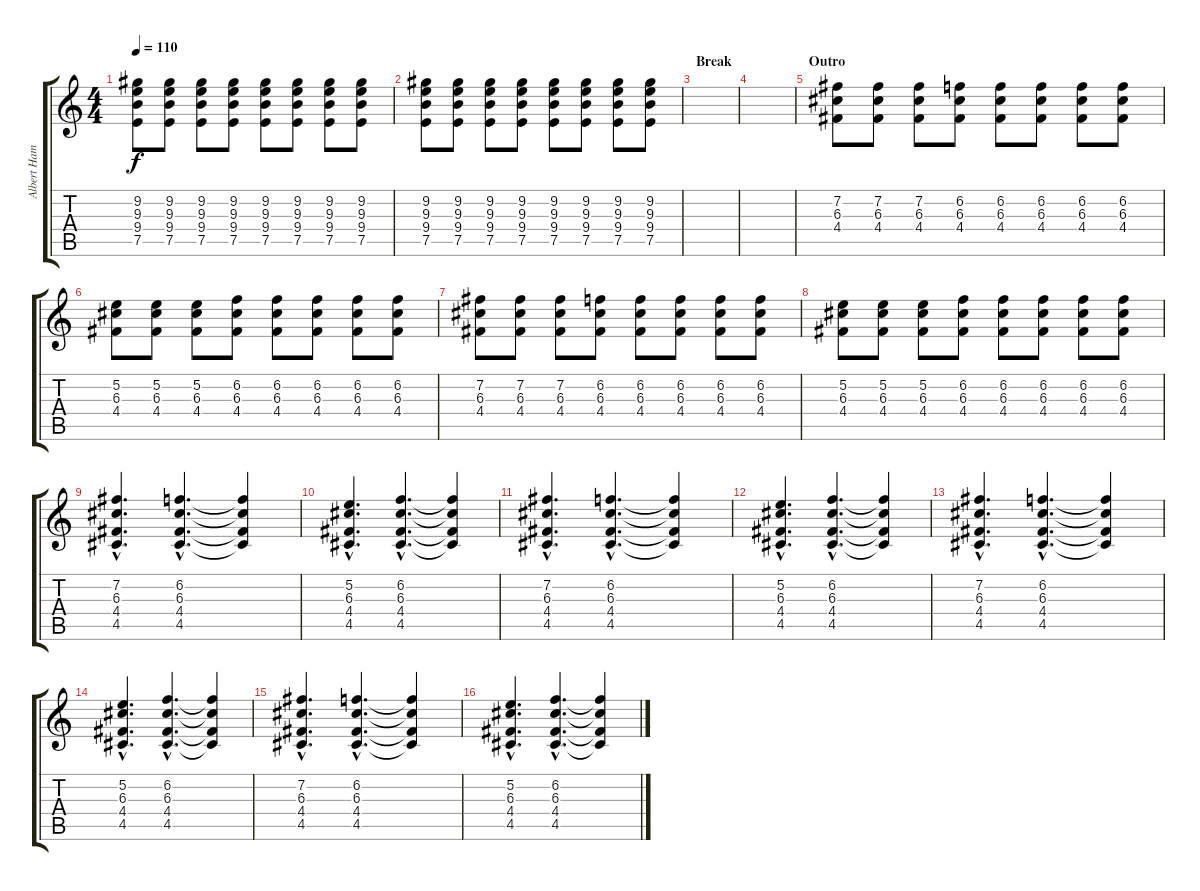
\track ("Albert Hammond Jr. Rythm Guitar" "Albert Ham") {instrument distortionguitar}
\staff {score tabs}
\tuning (E4 B3 G3 D3 A2 E2) {hide}
\ts (4 4)
\tempo 110
\clef g2
\ks c
(9.2 9.3 9.4 7.5).8{dy f} (9.2 9.3 9.4 7.5).8 (9.2 9.3 9.4 7.5).8 (9.2 9.3 9.4 7.5).8 (9.2 9.3 9.4 7.5).8 (9.2 9.3 9.4 7.5).8 (9.2 9.3 9.4 7.5).8 (9.2 9.3 9.4 7.5).8 |
(9.2 9.3 9.4 7.5).8 (9.2 9.3 9.4 7.5).8 (9.2 9.3 9.4 7.5).8 (9.2 9.3 9.4 7.5).8 (9.2 9.3 9.4 7.5).8 (9.2 9.3 9.4 7.5).8 (9.2 9.3 9.4 7.5).8 (9.2 9.3 9.4 7.5).8 |
\section ("" "Break")
|
|
\section ("" "Outro")
(7.2 6.3 4.4).8 (7.2 6.3 4.4).8 (7.2 6.3 4.4).8 (6.2 6.3 4.4).8 (6.2 6.3 4.4).8 (6.2 6.3 4.4).8 (6.2 6.3 4.4).8 (6.2 6.3 4.4).8 |
(5.2 6.3 4.4).8 (5.2 6.3 4.4).8 (5.2 6.3 4.4).8 (6.2 6.3 4.4).8 (6.2 6.3 4.4).8 (6.2 6.3 4.4).8 (6.2 6.3 4.4).8 (6.2 6.3 4.4).8 |
(7.2 6.3 4.4).8 (7.2 6.3 4.4).8 (7.2 6.3 4.4).8 (6.2 6.3 4.4).8 (6.2 6.3 4.4).8 (6.2 6.3 4.4).8 (6.2 6.3 4.4).8 (6.2 6.3 4.4).8 |
(5.2 6.3 4.4).8 (5.2 6.3 4.4).8 (5.2 6.3 4.4).8 (6.2 6.3 4.4).8 (6.2 6.3 4.4).8 (6.2 6.3 4.4).8 (6.2 6.3 4.4).8 (6.2 6.3 4.4).8 |
(7.2{hac} 6.3{hac} 4.4{hac} 4.5{hac}).4{d} (6.2{hac} 6.3{hac} 4.4{hac} 4.5{hac}).4{d} (6.2{t} 6.3{t} 4.4{t} 4.5{t}).4 |
(5.2{hac} 6.3{hac} 4.4{hac} 4.5{hac}).4{d} (6.2{hac} 6.3{hac} 4.4{hac} 4.5{hac}).4{d} (6.2{t} 6.3{t} 4.4{t} 4.5{t}).4 |
(7.2{hac} 6.3{hac} 4.4{hac} 4.5{hac}).4{d} (6.2{hac} 6.3{hac} 4.4{hac} 4.5{hac}).4{d} (6.2{t} 6.3{t} 4.4{t} 4.5{t}).4 |
(5.2{hac} 6.3{hac} 4.4{hac} 4.5{hac}).4{d} (6.2{hac} 6.3{hac} 4.4{hac} 4.5{hac}).4{d} (6.2{t} 6.3{t} 4.4{t} 4.5{t}).4 |
(7.2{hac} 6.3{hac} 4.4{hac} 4.5{hac}).4{d} (6.2{hac} 6.3{hac} 4.4{hac} 4.5{hac}).4{d} (6.2{t} 6.3{t} 4.4{t} 4.5{t}).4 |
(5.2{hac} 6.3{hac} 4.4{hac} 4.5{hac}).4{d} (6.2{hac} 6.3{hac} 4.4{hac} 4.5{hac}).4{d} (6.2{t} 6.3{t} 4.4{t} 4.5{t}).4 |
(7.2{hac} 6.3{hac} 4.4{hac} 4.5{hac}).4{d} (6.2{hac} 6.3{hac} 4.4{hac} 4.5{hac}).4{d} (6.2{t} 6.3{t} 4.4{t} 4.5{t}).4 |
(5.2{hac} 6.3{hac} 4.4{hac} 4.5{hac}).4{d} (6.2{hac} 6.3{hac} 4.4{hac} 4.5{hac}).4{d} (6.2{t} 6.3{t} 4.4{t} 4.5{t}).4
